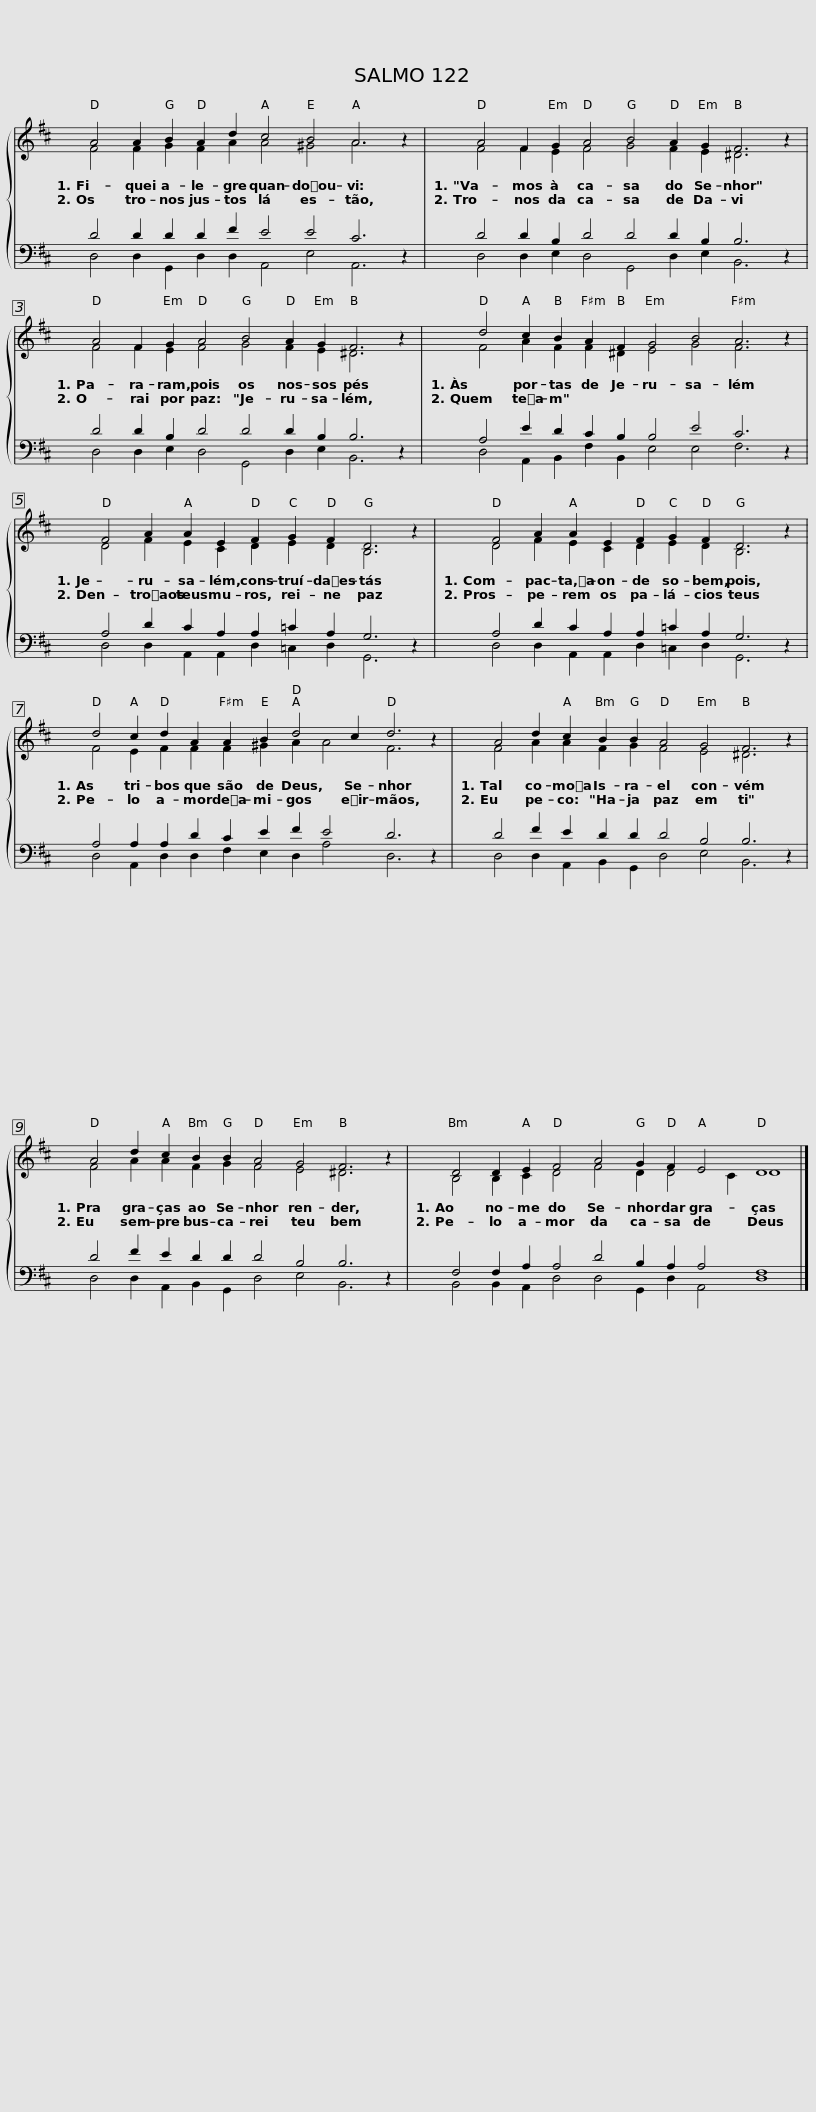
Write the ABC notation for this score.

X:1
%%score { ( 1 2 ) | ( 3 4 ) }
L:1/8
M:none
I:linebreak $
K:D
V:1 treble
V:2 treble
V:3 bass
V:4 bass
V:1
 A4 A2 B2 A2 d2 c4 B4 A6 z2 |$ A4 F2 G2 A4 B4 A2 G2 F6 z2 |$ A4 F2 G2 A4 B4 A2 G2 F6 z2 |$ d4 c2 B2 A2 F2 G4 B4 A6 z2 |$ F4 A2 A2 E2 F2 G2 F2 D6 z2 |$ %5
 F4 A2 A2 E2 F2 G2 F2 D6 z2 |$ d4 c2 d2 A2 A2 B2 d4 c2 d6 z2 |$ A4 d2 c2 B2 B2 A4 G4 F6 z2 |$ A4 d2 c2 B2 B2 A4 G4 F6 z2 |$ D4 D2 E2 F4 A4 G2 F2 E4 D8 |] %10
V:2
 F4 F2 G2 F2 A2 A4 ^G4 A6 x2 |$ F4 F2 E2 F4 G4 F2 E2 ^D6 x2 |$ F4 F2 E2 F4 G4 F2 E2 ^D6 x2 |$ F4 A2 F2 F2 ^D2 E4 G4 F6 x2 |$ D4 F2 E2 C2 D2 E2 D2 B,6 x2 |$ %5
 D4 F2 E2 C2 D2 E2 D2 B,6 x2 |$ F4 E2 F2 F2 F2 ^G2 A2 A4 F6 x2 |$ F4 A2 A2 F2 G2 F4 E4 ^D6 x2 |$ F4 A2 A2 F2 G2 F4 E4 ^D6 x2 |$ B,4 B,2 C2 D4 F4 D2 D4 C2 D8 |] %10
V:3
 D4 D2 D2 D2 F2 E4 E4 C6 z2 |$ D4 D2 B,2 D4 D4 D2 B,2 B,6 z2 |$ D4 D2 B,2 D4 D4 D2 B,2 B,6 z2 |$ A,4 E2 D2 C2 B,2 B,4 E4 C6 z2 |$ A,4 D2 C2 A,2 A,2 =C2 A,2 G,6 z2 |$ %5
 A,4 D2 C2 A,2 A,2 =C2 A,2 G,6 z2 |$ A,4 A,2 A,2 D2 C2 E2 F2 E4 D6 z2 |$ D4 F2 E2 D2 D2 D4 B,4 B,6 z2 |$ D4 F2 E2 D2 D2 D4 B,4 B,6 z2 |$ F,4 F,2 A,2 A,4 D4 B,2 A,2 A,4 F,8 |] %10
V:4
 D,4 D,2 G,,2 D,2 D,2 A,,4 E,4 A,,6 x2 |$ D,4 D,2 E,2 D,4 G,,4 D,2 E,2 B,,6 x2 |$ D,4 D,2 E,2 D,4 G,,4 D,2 E,2 B,,6 x2 |$ D,4 A,,2 B,,2 F,2 B,,2 E,4 E,4 F,6 x2 |$ D,4 D,2 A,,2 A,,2 D,2 =C,2 D,2 G,,6 x2 |$ %5
 D,4 D,2 A,,2 A,,2 D,2 =C,2 D,2 G,,6 x2 |$ D,4 A,,2 D,2 D,2 F,2 E,2 D,2 A,4 D,6 x2 |$ D,4 D,2 A,,2 B,,2 G,,2 D,4 E,4 B,,6 x2 |$ D,4 D,2 A,,2 B,,2 G,,2 D,4 E,4 B,,6 x2 |$ B,,4 B,,2 A,,2 D,4 D,4 G,,2 D,2 A,,4 D,8 |] %10
